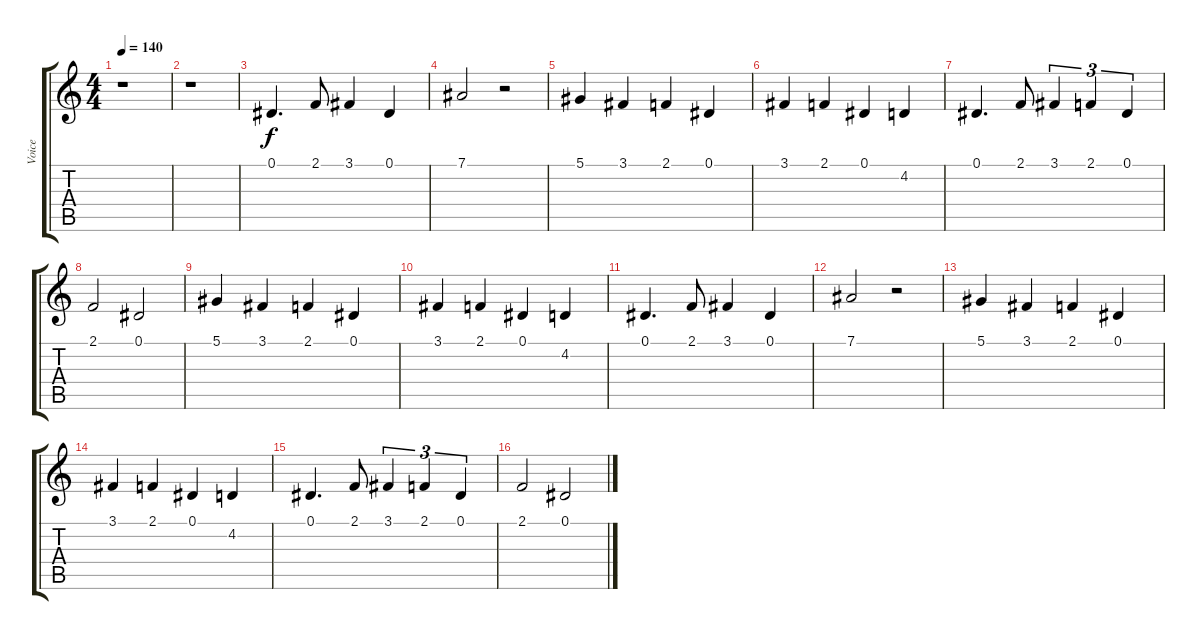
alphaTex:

\track ("Voice" "Voice") {instrument lead6voice}
\staff {score tabs}
\tuning (Eb4 Bb3 Gb3 Db3 Ab2 Eb2) {hide}
\ts (4 4)
\tempo 140
\clef g2
\ks c
r.1{dy f} |
r.1 |
0.1.4{d} 2.1.8 3.1.4 0.1.4 |
7.1.2 r.2 |
5.1.4 3.1.4 2.1.4 0.1.4 |
3.1.4 2.1.4 0.1.4 4.2.4 |
0.1.4{d} 2.1.8 3.1.4{tu (3 2)} 2.1.4{tu (3 2)} 0.1.4{tu (3 2)} |
2.1.2 0.1.2 |
5.1.4 3.1.4 2.1.4 0.1.4 |
3.1.4 2.1.4 0.1.4 4.2.4 |
0.1.4{d} 2.1.8 3.1.4 0.1.4 |
7.1.2 r.2 |
5.1.4 3.1.4 2.1.4 0.1.4 |
3.1.4 2.1.4 0.1.4 4.2.4 |
0.1.4{d} 2.1.8 3.1.4{tu (3 2)} 2.1.4{tu (3 2)} 0.1.4{tu (3 2)} |
2.1.2 0.1.2
